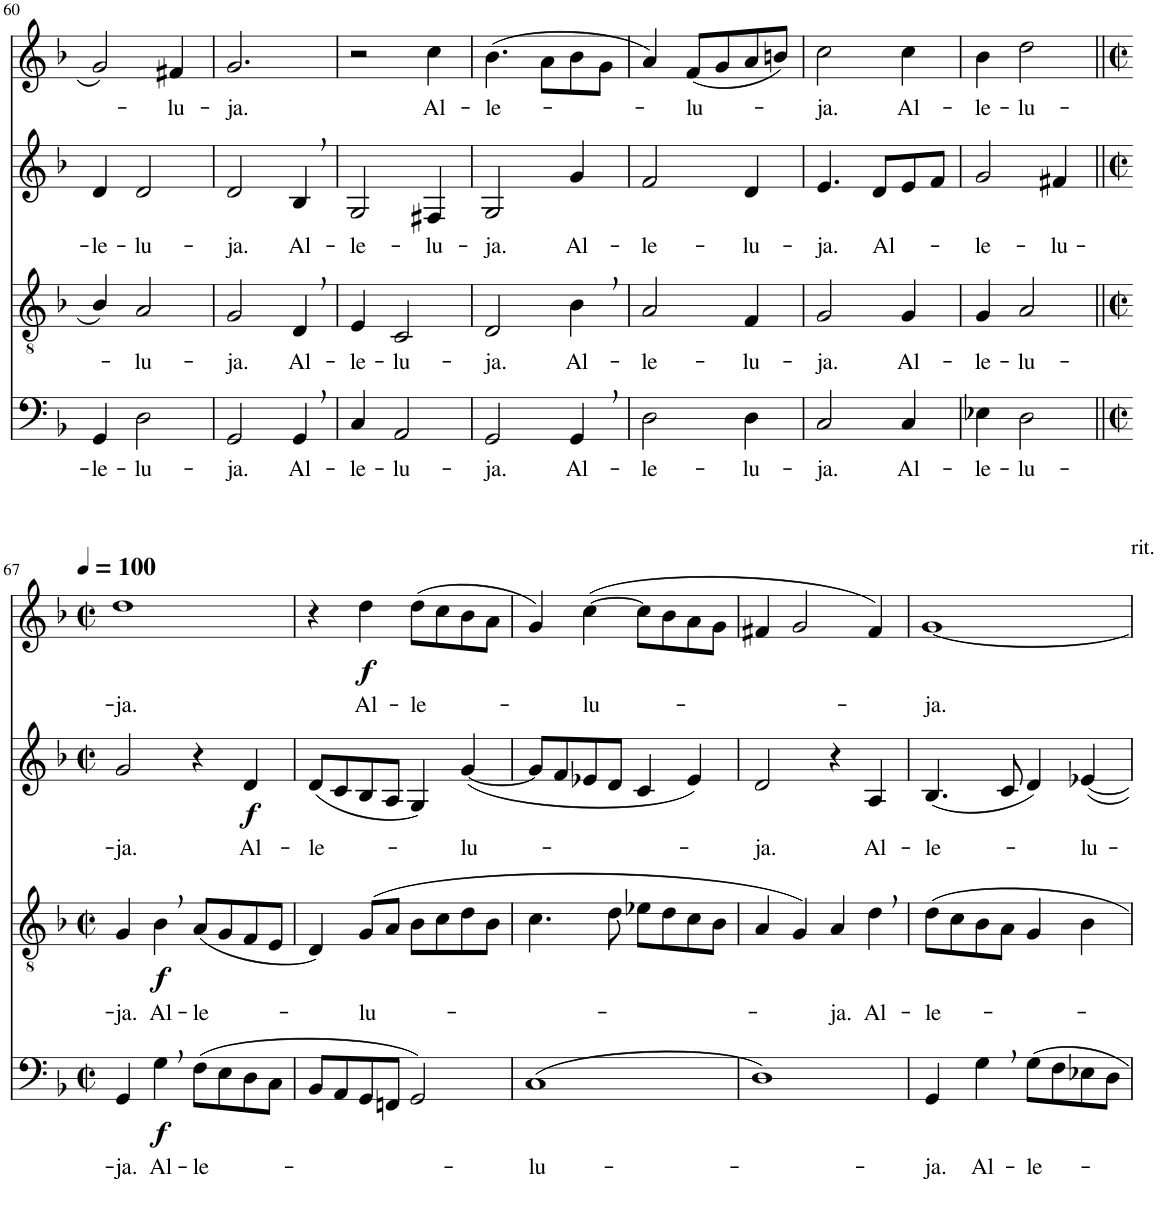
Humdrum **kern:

**kern	**text	**dynam	**kern	**text	**dynam	**kern	**text	**dynam	**kern	**text	**dynam
*part4	*part4	*part4	*part3	*part3	*part3	*part2	*part2	*part2	*part1	*part1	*part1
*staff4	*staff4	*staff4	*staff3	*staff3	*staff3	*staff2	*staff2	*staff2	*staff1	*staff1	*staff1
*I"Bassi	*	*	*I"Tenori	*	*	*I"Contralti	*	*	*I"Soprani	*	*
!!LO:PB:g=z
*clefF4	*	*	*clefGv2	*	*	*clefG2	*	*	*clefG2	*	*
*k[b-]	*	*	*k[b-]	*	*	*k[b-]	*	*	*k[b-]	*	*
*F:	*	*	*F:	*	*	*F:	*	*	*F:	*	*
*M3/4	*	*	*M3/4	*	*	*M3/4	*	*	*M3/4	*	*
=60	=60	=60	=60	=60	=60	=60	=60	=60	=60	=60	=60
!	!LO:LY:b	!	!	!	!	!	!LO:LY:b	!	!	!	!
4GG/	-le-	.	4B-/	.	.	4d/	-le-	.	2g/	.	.
!	!LO:LY:b	!	!	!LO:LY:b	!	!	!LO:LY:b	!	!	!	!
2D\	-lu-	.	2A/	-lu-	.	2d/	-lu-	.	.	.	.
!	!	!	!	!	!	!	!	!	!	!LO:LY:b	!
.	.	.	.	.	.	.	.	.	4f#X/	-lu-	.
=61	=61	=61	=61	=61	=61	=61	=61	=61	=61	=61	=61
!	!LO:LY:b	!	!	!LO:LY:b	!	!	!LO:LY:b	!	!	!LO:LY:b	!
2GG/	-ja.	.	2G/	-ja.	.	2d/	-ja.	.	2.g/	-ja.	.
!	!LO:LY:b	!	!	!LO:LY:b	!	!	!LO:LY:b	!	!	!	!
4GG,/	Al-	.	4D,/	Al-	.	4B-,/	Al-	.	.	.	.
=62	=62	=62	=62	=62	=62	=62	=62	=62	=62	=62	=62
!	!LO:LY:b	!	!	!LO:LY:b	!	!	!LO:LY:b	!	!	!	!
4C/	-le-	.	4E/	-le-	.	2G/	-le-	.	2r	.	.
!	!LO:LY:b	!	!	!LO:LY:b	!	!	!	!	!	!	!
2AA/	-lu-	.	2C/	-lu-	.	.	.	.	.	.	.
!	!	!	!	!	!	!	!LO:LY:b	!	!	!LO:LY:b	!
.	.	.	.	.	.	4F#X/	-lu-	.	4cc\	Al-	.
=63	=63	=63	=63	=63	=63	=63	=63	=63	=63	=63	=63
!	!LO:LY:b	!	!	!LO:LY:b	!	!	!LO:LY:b	!	!	!LO:LY:b	!
2GG/	-ja.	.	2D/	-ja.	.	2G/	-ja.	.	(4.b-\	-le-	.
.	.	.	.	.	.	.	.	.	8a\L	.	.
!	!LO:LY:b	!	!	!LO:LY:b	!	!	!LO:LY:b	!	!	!	!
4GG,/	Al-	.	4B-,\	Al-	.	4g/	Al-	.	8b-\	.	.
.	.	.	.	.	.	.	.	.	8g\J	.	.
=64	=64	=64	=64	=64	=64	=64	=64	=64	=64	=64	=64
!	!LO:LY:b	!	!	!LO:LY:b	!	!	!LO:LY:b	!	!	!	!
2D\	-le-	.	2A/	-le-	.	2f/	-le-	.	4a/)	.	.
!	!	!	!	!	!	!	!	!	!	!LO:LY:b	!
.	.	.	.	.	.	.	.	.	(8f/L	-lu-	.
.	.	.	.	.	.	.	.	.	8g/	.	.
!	!LO:LY:b	!	!	!LO:LY:b	!	!	!LO:LY:b	!	!	!	!
4D\	-lu-	.	4F/	-lu-	.	4d/	-lu-	.	8a/	.	.
.	.	.	.	.	.	.	.	.	8bn/J)	.	.
=65	=65	=65	=65	=65	=65	=65	=65	=65	=65	=65	=65
!	!LO:LY:b	!	!	!LO:LY:b	!	!	!LO:LY:b	!	!	!LO:LY:b	!
2C/	-ja.	.	2G/	-ja.	.	4.e/	-ja.	.	2cc\	-ja.	.
!	!	!	!	!	!	!	!LO:LY:b	!	!	!	!
.	.	.	.	.	.	8d/L	Al-	.	.	.	.
!	!LO:LY:b	!	!	!LO:LY:b	!	!	!	!	!	!LO:LY:b	!
4C/	Al-	.	4G/	Al-	.	8e/	.	.	4cc\	Al-	.
.	.	.	.	.	.	8f/J	.	.	.	.	.
=66	=66	=66	=66	=66	=66	=66	=66	=66	=66	=66	=66
!	!LO:LY:b	!	!	!LO:LY:b	!	!	!LO:LY:b	!	!	!LO:LY:b	!
4E-X\	-le-	.	4G/	-le-	.	2g/	-le-	.	4b-\	-le-	.
!	!LO:LY:b	!	!	!LO:LY:b	!	!	!	!	!	!LO:LY:b	!
2D\	-lu-	.	2A/	-lu-	.	.	.	.	2dd\	-lu-	.
!	!	!	!	!	!	!	!LO:LY:b	!	!	!	!
.	.	.	.	.	.	4f#X/	-lu-	.	.	.	.
!!LO:LB:g=z
=67||	=67||	=67||	=67||	=67||	=67||	=67||	=67||	=67||	=67||	=67||	=67||
*M2/2	*	*	*M2/2	*	*	*M2/2	*	*	*M2/2	*	*
*met(c|)	*	*	*met(c|)	*	*	*met(c|)	*	*	*met(c|)	*	*
*	*	*	*	*	*	*	*	*	*MM100	*	*
!	!LO:LY:b	!	!	!LO:LY:b	!	!	!LO:LY:b	!	!	!LO:LY:b	!
4GG/	-ja.	.	4G/	-ja.	.	2g/	-ja.	.	1dd	-ja.	.
!	!LO:LY:b	!LO:DY:b	!	!LO:LY:b	!LO:DY:b	!	!	!	!	!	!
4G,\	Al-	f	4B-,\	Al-	f	.	.	.	.	.	.
!	!LO:LY:b	!	!	!LO:LY:b	!	!	!	!	!	!	!
(8F\L	-le-	.	(8A/L	-le-	.	4r	.	.	.	.	.
8E\	.	.	8G/	.	.	.	.	.	.	.	.
!	!	!	!	!	!	!	!LO:LY:b	!LO:DY:b	!	!	!
8D\	.	.	8F/	.	.	4d/	Al-	f	.	.	.
8C\J	.	.	8E/J	.	.	.	.	.	.	.	.
=68	=68	=68	=68	=68	=68	=68	=68	=68	=68	=68	=68
!	!	!	!	!	!	!	!LO:LY:b	!	!	!	!
8BB-/L	.	.	4D/)	.	.	(8d/L	-le-	.	4r	.	.
8AA/	.	.	.	.	.	8c/	.	.	.	.	.
!	!	!	!	!LO:LY:b	!	!	!	!	!	!LO:LY:b	!LO:DY:b
8GG/	.	.	(8G/L	-lu-	.	8B-/	.	.	4dd\	Al-	f
8FFn/J	.	.	8A/J	.	.	8A/J	.	.	.	.	.
!	!	!	!	!	!	!	!	!	!	!LO:LY:b	!
2GG/)	.	.	8B-\L	.	.	4G/)	.	.	(8dd\L	-le-	.
.	.	.	8c\	.	.	.	.	.	8cc\	.	.
!	!	!	!	!	!	!	!LO:LY:b	!	!	!	!
.	.	.	8d\	.	.	([4g/	-lu-	.	8b-\	.	.
.	.	.	8B-\J	.	.	.	.	.	8a\J	.	.
=69	=69	=69	=69	=69	=69	=69	=69	=69	=69	=69	=69
!	!LO:LY:b	!	!	!	!	!	!	!	!	!	!
(1C	-lu-	.	4.c\	.	.	8g/L]	.	.	4g/)	.	.
.	.	.	.	.	.	8f/	.	.	.	.	.
!	!	!	!	!	!	!	!	!	!	!LO:LY:b	!
.	.	.	.	.	.	8e-X/	.	.	([4cc\	-lu-	.
.	.	.	8d\	.	.	8d/J	.	.	.	.	.
.	.	.	8e-X\L	.	.	4c/	.	.	8cc\L]	.	.
.	.	.	8d\	.	.	.	.	.	8b-\	.	.
.	.	.	8c\	.	.	4e-/)	.	.	8a\	.	.
.	.	.	8B-\J	.	.	.	.	.	8g\J	.	.
=70	=70	=70	=70	=70	=70	=70	=70	=70	=70	=70	=70
!	!	!	!	!	!	!	!LO:LY:b	!	!	!	!
1D)	.	.	4A/	.	.	2d/	-ja.	.	4f#X/	.	.
.	.	.	4G/)	.	.	.	.	.	2g/	.	.
!	!	!	!	!LO:LY:b	!	!	!	!	!	!	!
.	.	.	4A/	-ja.	.	4r	.	.	.	.	.
!	!	!	!	!LO:LY:b	!	!	!LO:LY:b	!	!	!	!
.	.	.	4d,\	Al-	.	4A/	Al-	.	4f#/)	.	.
=71	=71	=71	=71	=71	=71	=71	=71	=71	=71	=71	=71
!	!LO:LY:b	!	!	!LO:LY:b	!	!	!LO:LY:b	!	!	!LO:LY:b	!
4GG/	-ja.	.	8d\L	-le-	.	(4.B-/	-le-	.	[1g	-ja.	.
.	.	.	8c\	.	.	.	.	.	.	.	.
!	!LO:LY:b	!	!	!	!	!	!	!	!	!	!
4G,\	Al-	.	8B-\	.	.	.	.	.	.	.	.
.	.	.	8A\J	.	.	8c/	.	.	.	.	.
!	!LO:LY:b	!	!	!	!	!	!	!	!	!	!
8G\L	-le-	.	4G/	.	.	4d/)	.	.	.	.	.
8F\	.	.	.	.	.	.	.	.	.	.	.
!	!	!	!	!	!	!	!LO:LY:b	!	!	!	!
8E-X\	.	.	4B-\	.	.	[4e-X/	-lu-	.	.	.	.
8D\J	.	.	.	.	.	.	.	.	.	.	.
!	!	!	!	!	!	!	!	!	!LO:TX:a:t=rit.	!	!
=	=	=	=	=	=	=	=	=	=	=	=
*-	*-	*-	*-	*-	*-	*-	*-	*-	*-	*-	*-
